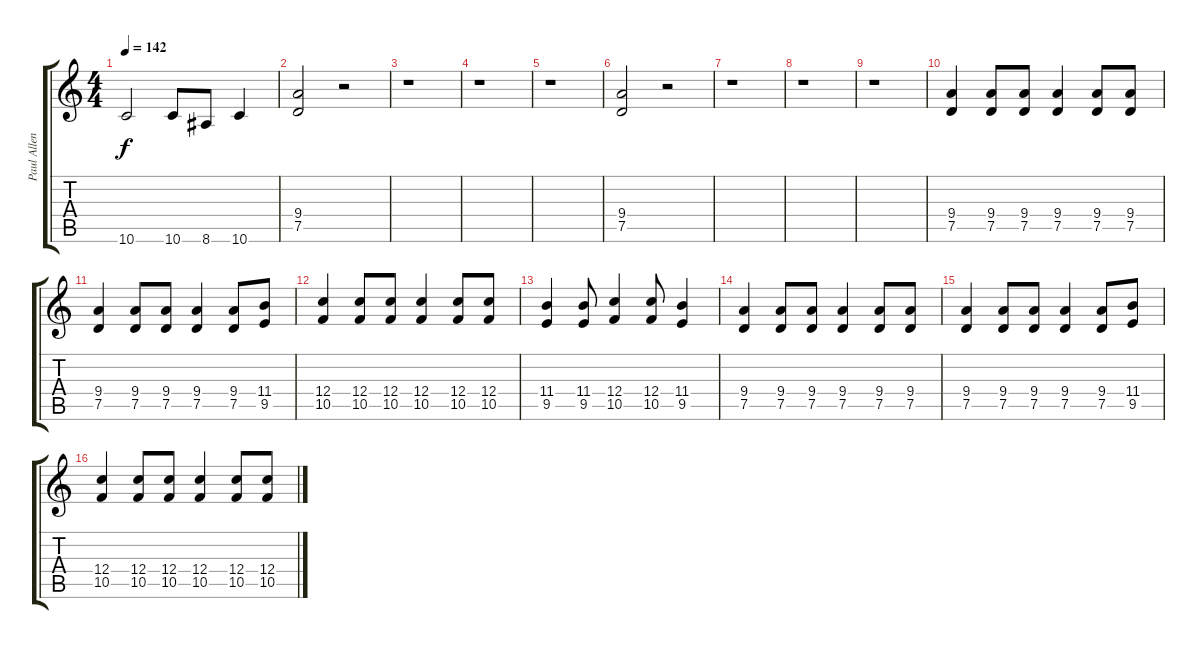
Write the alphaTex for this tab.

\track ("Paul Allender (Guitar)" "Paul Allen") {instrument overdrivenguitar}
\staff {score tabs}
\tuning (D4 A3 F3 C3 G2 D2) {hide}
\ts (4 4)
\tempo 142
\clef g2
\ks c
10.6.2{dy f} 10.6.8 8.6.8 10.6.4 |
(9.4 7.5).2 r.2 |
r.1 |
r.1 |
r.1 |
(9.4 7.5).2 r.2 |
r.1 |
r.1 |
r.1 |
(9.4 7.5).4 (9.4 7.5).8 (9.4 7.5).8 (9.4 7.5).4 (9.4 7.5).8 (9.4 7.5).8 |
(9.4 7.5).4 (9.4 7.5).8 (9.4 7.5).8 (9.4 7.5).4 (9.4 7.5).8 (11.4 9.5).8 |
(12.4 10.5).4 (12.4 10.5).8 (12.4 10.5).8 (12.4 10.5).4 (12.4 10.5).8 (12.4 10.5).8 |
(11.4 9.5).4 (11.4 9.5).8 (12.4 10.5).4 (12.4 10.5).8 (11.4 9.5).4 |
(9.4 7.5).4 (9.4 7.5).8 (9.4 7.5).8 (9.4 7.5).4 (9.4 7.5).8 (9.4 7.5).8 |
(9.4 7.5).4 (9.4 7.5).8 (9.4 7.5).8 (9.4 7.5).4 (9.4 7.5).8 (11.4 9.5).8 |
(12.4 10.5).4 (12.4 10.5).8 (12.4 10.5).8 (12.4 10.5).4 (12.4 10.5).8 (12.4 10.5).8
